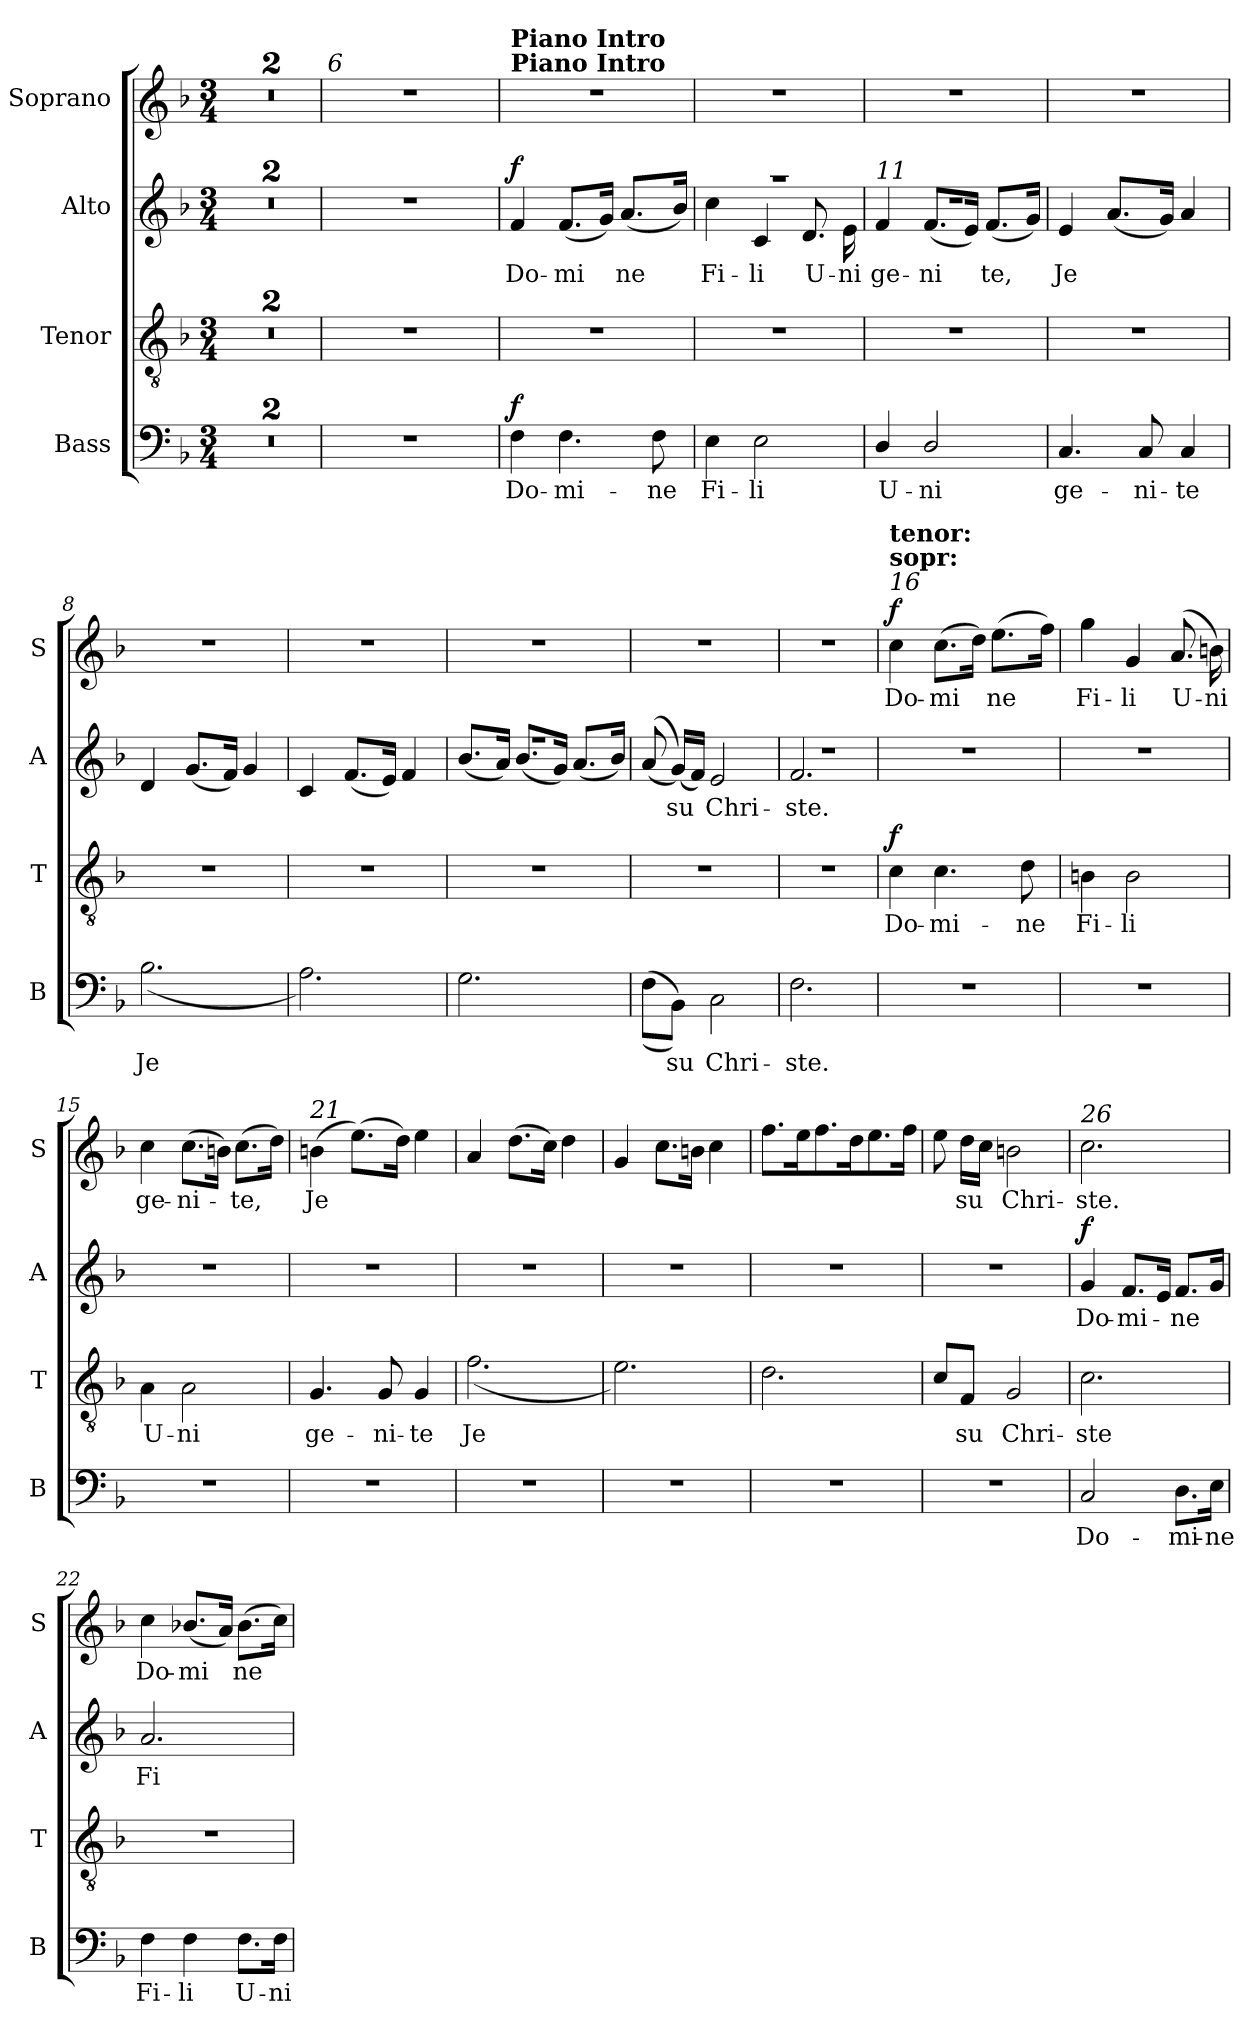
**kern	**text	**dynam	**kern	**text	**dynam	**kern	**text	**dynam	**kern	**text	**dynam
*part4	*part4	*part4	*part3	*part3	*part3	*part2	*part2	*part2	*part1	*part1	*part1
*staff4	*staff4	*staff4	*staff3	*staff3	*staff3	*staff2	*staff2	*staff2	*staff1	*staff1	*staff1
*I"Bass	*	*	*I"Tenor	*	*	*I"Alto	*	*	*I"Soprano	*	*
*I'B	*	*	*I'T	*	*	*I'A	*	*	*I'S	*	*
*clefF4	*	*	*clefGv2	*	*	*clefG2	*	*	*clefG2	*	*
*k[b-]	*	*	*k[b-]	*	*	*k[b-]	*	*	*k[b-]	*	*
*M3/4	*	*	*M3/4	*	*	*M3/4	*	*	*M3/4	*	*
=1	=1	=1	=1	=1	=1	=1	=1	=1	=1	=1	=1
2.r	.	.	2.r	.	.	2.r	.	.	2.r	.	.
=2	=2	=2	=2	=2	=2	=2	=2	=2	=2	=2	=2
2.r	.	.	2.r	.	.	2.r	.	.	2.r	.	.
=3	=3	=3	=3	=3	=3	=3	=3	=3	=3	=3	=3
*	*	*	*	*	*	*^	*	*	*^	*	*
!	!	!	!	!	!	!	!	!	!	!LO:TX:a:i:t=6	!	!	!
2.r	.	.	2.r	.	.	2.r	4ryy	.	.	2.r	4ryy	.	.
.	.	.	.	.	.	.	8.ryy	.	.	.	2ryy	.	.
.	.	.	.	.	.	.	16ryy	.	.	.	.	.	.
.	.	.	.	.	.	.	8.ryy	.	.	.	.	.	.
.	.	.	.	.	.	.	16ryy	.	.	.	.	.	.
*	*	*	*	*	*	*	*	*	*	*v	*v	*	*
=4	=4	=4	=4	=4	=4	=4	=4	=4	=4	=4	=4	=4
*^	*	*	*	*	*	*	*	*	*	*	*	*
!	!	!	!	!	!	!	!	!	!	!	!LO:TX:a:B:t=Piano Intro	!	!
!	!	!	!	!	!	!	!	!	!	!	!LO:TX:a:B:t=Piano Intro	!	!
!	!	!LO:LY:b	!LO:DY:b	!	!	!	!	!	!LO:LY:b	!LO:DY:b	!	!	!
2.ryy	4F\	Do-	f	2.r	.	.	2.ryy	4f/	Do-	f	2.r	.	.
!	!	!LO:LY:b	!	!	!	!	!	!	!LO:LY:b	!	!	!	!
.	4.F\	-mi-	.	.	.	.	.	(<8.f/L	-mi	.	.	.	.
.	.	.	.	.	.	.	.	16g/Jk)	.	.	.	.	.
!	!	!	!	!	!	!	!	!	!LO:LY:b	!	!	!	!
.	.	.	.	.	.	.	.	(<8.a/L	ne	.	.	.	.
!	!	!LO:LY:b	!	!	!	!	!	!	!	!	!	!	!
.	8F\	-ne	.	.	.	.	.	.	.	.	.	.	.
.	.	.	.	.	.	.	.	16b-/Jk)	.	.	.	.	.
=5	=5	=5	=5	=5	=5	=5	=5	=5	=5	=5	=5	=5	=5
!	!	!LO:LY:b	!	!	!	!	!	!	!LO:LY:b	!	!	!	!
2.ryy	4E\	Fi-	.	2.r	.	.	2.r	4cc\	Fi-	.	2.r	.	.
!	!	!LO:LY:b	!	!	!	!	!	!	!LO:LY:b	!	!	!	!
.	2E\	-li	.	.	.	.	.	4c/	-li	.	.	.	.
!	!	!	!	!	!	!	!	!	!LO:LY:b	!	!	!	!
.	.	.	.	.	.	.	.	8.d/	U-	.	.	.	.
!	!	!	!	!	!	!	!	!	!LO:LY:b	!	!	!	!
.	.	.	.	.	.	.	.	16e\	-ni	.	.	.	.
=6	=6	=6	=6	=6	=6	=6	=6	=6	=6	=6	=6	=6	=6
!	!	!	!	!	!	!	!LO:TX:a:i:t=11	!	!	!	!	!	!
!	!	!LO:LY:b	!	!	!	!	!	!	!LO:LY:b	!	!	!	!
2.ryy	4D/	U-	.	2.r	.	.	2.r	4f/	ge-	.	2.r	.	.
!	!	!LO:LY:b	!	!	!	!	!	!	!LO:LY:b	!	!	!	!
.	2D/	-ni	.	.	.	.	.	(<8.f/L	-ni	.	.	.	.
.	.	.	.	.	.	.	.	16e/Jk)	.	.	.	.	.
!	!	!	!	!	!	!	!	!	!LO:LY:b	!	!	!	!
.	.	.	.	.	.	.	.	(<8.f/L	te,	.	.	.	.
.	.	.	.	.	.	.	.	16g/Jk)	.	.	.	.	.
=7	=7	=7	=7	=7	=7	=7	=7	=7	=7	=7	=7	=7	=7
!	!	!LO:LY:b	!	!	!	!	!	!	!LO:LY:b	!	!	!	!
2.ryy	4.C/	ge-	.	2.r	.	.	2.ryy	4e/	Je	.	2.r	.	.
.	.	.	.	.	.	.	.	(<8.a/L	.	.	.	.	.
!	!	!LO:LY:b	!	!	!	!	!	!	!	!	!	!	!
.	8C/	-ni-	.	.	.	.	.	.	.	.	.	.	.
.	.	.	.	.	.	.	.	16g/Jk)	.	.	.	.	.
!	!	!LO:LY:b	!	!	!	!	!	!	!	!	!	!	!
.	4C/	-te	.	.	.	.	.	4a/	.	.	.	.	.
=8	=8	=8	=8	=8	=8	=8	=8	=8	=8	=8	=8	=8	=8
!	!	!LO:LY:b	!	!	!	!	!	!	!	!	!	!	!
2.ryy	(>2.B-\	Je	.	2.r	.	.	2.ryy	4d/	.	.	2.r	.	.
.	.	.	.	.	.	.	.	(>8.g/L	.	.	.	.	.
.	.	.	.	.	.	.	.	16f/Jk)	.	.	.	.	.
.	.	.	.	.	.	.	.	4g/	.	.	.	.	.
=9	=9	=9	=9	=9	=9	=9	=9	=9	=9	=9	=9	=9	=9
2.ryy	2.A\)	.	.	2.r	.	.	2.ryy	4c/	.	.	2.r	.	.
.	.	.	.	.	.	.	.	(<8.f/L	.	.	.	.	.
.	.	.	.	.	.	.	.	16e/Jk)	.	.	.	.	.
.	.	.	.	.	.	.	.	4f/	.	.	.	.	.
!!LO:LB:g=z
=10	=10	=10	=10	=10	=10	=10	=10	=10	=10	=10	=10	=10	=10
2.ryy	2.G\	.	.	2.r	.	.	2.r	(<8.b-/L	.	.	2.r	.	.
.	.	.	.	.	.	.	.	16a/Jk)	.	.	.	.	.
.	.	.	.	.	.	.	.	(<8.b-/L	.	.	.	.	.
.	.	.	.	.	.	.	.	16g/Jk)	.	.	.	.	.
.	.	.	.	.	.	.	.	(<8.a/L	.	.	.	.	.
.	.	.	.	.	.	.	.	16b-/Jk)	.	.	.	.	.
=11	=11	=11	=11	=11	=11	=11	=11	=11	=11	=11	=11	=11	=11
2.ryy	(<(<8F\L	.	.	2.r	.	.	2.ryy	(>(>8a/	.	.	2.r	.	.
!	!	!LO:LY:b	!	!	!	!	!	!	!LO:LY:b	!	!	!	!
.	8BB-\J))	su	.	.	.	.	.	(<16g/LL))	su	.	.	.	.
.	.	.	.	.	.	.	.	16f/JJ)	.	.	.	.	.
!	!	!LO:LY:b	!	!	!	!	!	!	!LO:LY:b	!	!	!	!
.	2C\	Chri-	.	.	.	.	.	2e/	Chri-	.	.	.	.
=12	=12	=12	=12	=12	=12	=12	=12	=12	=12	=12	=12	=12	=12
!	!	!LO:LY:b	!	!	!	!	!	!	!LO:LY:b	!	!	!	!
2.ryy	2.F\	-ste.	.	2.r	.	.	2.r	2.f/	-ste.	.	2.r	.	.
=13	=13	=13	=13	=13	=13	=13	=13	=13	=13	=13	=13	=13	=13
*	*	*	*	*^	*	*	*	*	*	*	*	*	*
!	!	!	!	!	!	!	!	!	!	!	!	!LO:TX:a:i:t=16	!	!
!	!	!	!	!	!	!	!	!	!	!	!	!LO:TX:a:B:t=sopr&colon;	!	!
!	!	!	!	!	!	!	!	!	!	!	!	!LO:TX:a:B:t=tenor&colon;	!	!
!	!	!	!	!	!	!LO:LY:b	!LO:DY:b	!	!	!	!	!	!LO:LY:b	!LO:DY:b
*v	*v	*	*	*	*	*	*	*v	*v	*	*	*	*	*
2.r	.	.	2.ryy	4c\	Do-	f	2.r	.	.	4cc\	Do-	f
!	!	!	!	!	!LO:LY:b	!	!	!	!	!	!LO:LY:b	!
.	.	.	.	4.c\	-mi-	.	.	.	.	(>8.cc\L	-mi	.
.	.	.	.	.	.	.	.	.	.	16dd\Jk)	.	.
!	!	!	!	!	!	!	!	!	!	!	!LO:LY:b	!
.	.	.	.	.	.	.	.	.	.	(>8.ee\L	ne	.
!	!	!	!	!	!LO:LY:b	!	!	!	!	!	!	!
.	.	.	.	8d\	-ne	.	.	.	.	.	.	.
.	.	.	.	.	.	.	.	.	.	16ff\Jk)	.	.
=14	=14	=14	=14	=14	=14	=14	=14	=14	=14	=14	=14	=14
!	!	!	!	!	!LO:LY:b	!	!	!	!	!	!LO:LY:b	!
2.r	.	.	2.ryy	4Bn\	Fi-	.	2.r	.	.	4gg\	Fi-	.
!	!	!	!	!	!LO:LY:b	!	!	!	!	!	!LO:LY:b	!
.	.	.	.	2B\	-li	.	.	.	.	4g/	-li	.
!	!	!	!	!	!	!	!	!	!	!	!LO:LY:b	!
.	.	.	.	.	.	.	.	.	.	(>8.a/	U-	.
!	!	!	!	!	!	!	!	!	!	!	!LO:LY:b	!
.	.	.	.	.	.	.	.	.	.	16bn\)	-ni	.
=15	=15	=15	=15	=15	=15	=15	=15	=15	=15	=15	=15	=15
!	!	!	!	!	!LO:LY:b	!	!	!	!	!	!LO:LY:b	!
2.r	.	.	2.ryy	4A\	U-	.	2.r	.	.	4cc\	ge-	.
!	!	!	!	!	!LO:LY:b	!	!	!	!	!	!LO:LY:b	!
.	.	.	.	2A\	-ni	.	.	.	.	(>8.cc\L	-ni-	.
.	.	.	.	.	.	.	.	.	.	16bn\Jk)	.	.
!	!	!	!	!	!	!	!	!	!	!	!LO:LY:b	!
.	.	.	.	.	.	.	.	.	.	(>8.cc\L	te,	.
.	.	.	.	.	.	.	.	.	.	16dd\Jk)	.	.
=16	=16	=16	=16	=16	=16	=16	=16	=16	=16	=16	=16	=16
!	!	!	!	!	!	!	!	!	!	!LO:TX:a:i:t=21	!	!
!	!	!	!	!	!LO:LY:b	!	!	!	!	!	!LO:LY:b	!
2.r	.	.	2.ryy	4.G/	ge-	.	2.r	.	.	(>4bn\	Je	.
.	.	.	.	.	.	.	.	.	.	(>8.ee\L)	.	.
!	!	!	!	!	!LO:LY:b	!	!	!	!	!	!	!
.	.	.	.	8G/	-ni-	.	.	.	.	.	.	.
.	.	.	.	.	.	.	.	.	.	16dd\Jk)	.	.
!	!	!	!	!	!LO:LY:b	!	!	!	!	!	!	!
.	.	.	.	4G/	-te	.	.	.	.	4ee\	.	.
=17	=17	=17	=17	=17	=17	=17	=17	=17	=17	=17	=17	=17
!	!	!	!	!	!LO:LY:b	!	!	!	!	!	!	!
2.r	.	.	2.ryy	(>2.f\	Je	.	2.r	.	.	4a/	.	.
.	.	.	.	.	.	.	.	.	.	(>8.dd\L	.	.
.	.	.	.	.	.	.	.	.	.	16cc\Jk)	.	.
.	.	.	.	.	.	.	.	.	.	4dd\	.	.
=18	=18	=18	=18	=18	=18	=18	=18	=18	=18	=18	=18	=18
2.r	.	.	2.ryy	2.e\)	.	.	2.r	.	.	4g/	.	.
.	.	.	.	.	.	.	.	.	.	8.cc\L	.	.
.	.	.	.	.	.	.	.	.	.	16bn\Jk	.	.
.	.	.	.	.	.	.	.	.	.	4cc\	.	.
!!LO:PB:g=z
=19	=19	=19	=19	=19	=19	=19	=19	=19	=19	=19	=19	=19
2.r	.	.	2.ryy	2.d\	.	.	2.r	.	.	8.ff\L	.	.
.	.	.	.	.	.	.	.	.	.	16ee\K	.	.
.	.	.	.	.	.	.	.	.	.	8.ff\	.	.
.	.	.	.	.	.	.	.	.	.	16dd\K	.	.
.	.	.	.	.	.	.	.	.	.	8.ee\	.	.
.	.	.	.	.	.	.	.	.	.	16ff\Jk	.	.
=20	=20	=20	=20	=20	=20	=20	=20	=20	=20	=20	=20	=20
2.r	.	.	2.ryy	8c/L	.	.	2.r	.	.	8ee\	.	.
!	!	!	!	!	!LO:LY:b	!	!	!	!	!	!LO:LY:b	!
.	.	.	.	8F/J	su	.	.	.	.	16dd\LL	su	.
.	.	.	.	.	.	.	.	.	.	16cc\JJ	.	.
!	!	!	!	!	!LO:LY:b	!	!	!	!	!	!LO:LY:b	!
.	.	.	.	2G/	Chri-	.	.	.	.	2bn\	Chri-	.
=21	=21	=21	=21	=21	=21	=21	=21	=21	=21	=21	=21	=21
*^	*	*	*	*	*	*	*	*	*	*	*	*
!	!	!	!	!	!	!	!	!	!	!	!LO:TX:a:i:t=26	!	!
!	!	!LO:LY:b	!	!	!	!LO:LY:b	!	!	!LO:LY:b	!LO:DY:b	!	!LO:LY:b	!
*	*	*	*	*	*	*	*	*^	*	*	*	*	*
2.ryy	2C/	Do-	.	2.ryy	2.c\	-ste	.	2.ryy	4g/	Do-	f	2.cc\	-ste.	.
!	!	!	!	!	!	!	!	!	!	!LO:LY:b	!	!	!	!
.	.	.	.	.	.	.	.	.	8.f/L	-mi-	.	.	.	.
.	.	.	.	.	.	.	.	.	16e/Jk	.	.	.	.	.
!	!	!LO:LY:b	!	!	!	!	!	!	!	!LO:LY:b	!	!	!	!
.	8.D\L	-mi-	.	.	.	.	.	.	8.f/L	ne	.	.	.	.
!	!	!LO:LY:b	!	!	!	!	!	!	!	!	!	!	!	!
.	16E\Jk	-ne	.	.	.	.	.	.	16g/Jk	.	.	.	.	.
*	*	*	*	*v	*v	*	*	*	*	*	*	*	*	*
=22	=22	=22	=22	=22	=22	=22	=22	=22	=22	=22	=22	=22	=22
!	!	!LO:LY:b	!	!	!	!	!	!	!LO:LY:b	!	!	!LO:LY:b	!
2.ryy	4F\	Fi-	.	2.r	.	.	2.ryy	2.a/	Fi-	.	4cc\	Do-	.
!	!	!LO:LY:b	!	!	!	!	!	!	!	!	!	!LO:LY:b	!
.	4F\	-li	.	.	.	.	.	.	.	.	(<8.b-X/L	-mi	.
.	.	.	.	.	.	.	.	.	.	.	16a/Jk)	.	.
!	!	!LO:LY:b	!	!	!	!	!	!	!	!	!	!LO:LY:b	!
.	8.F\L	U-	.	.	.	.	.	.	.	.	(>8.b-\L	ne	.
!	!	!LO:LY:b	!	!	!	!	!	!	!	!	!	!	!
.	16F\Jk	-ni-	.	.	.	.	.	.	.	.	16cc\Jk)	.	.
*v	*v	*	*	*	*	*	*v	*v	*	*	*	*	*
=	=	=	=	=	=	=	=	=	=	=	=
*-	*-	*-	*-	*-	*-	*-	*-	*-	*-	*-	*-
